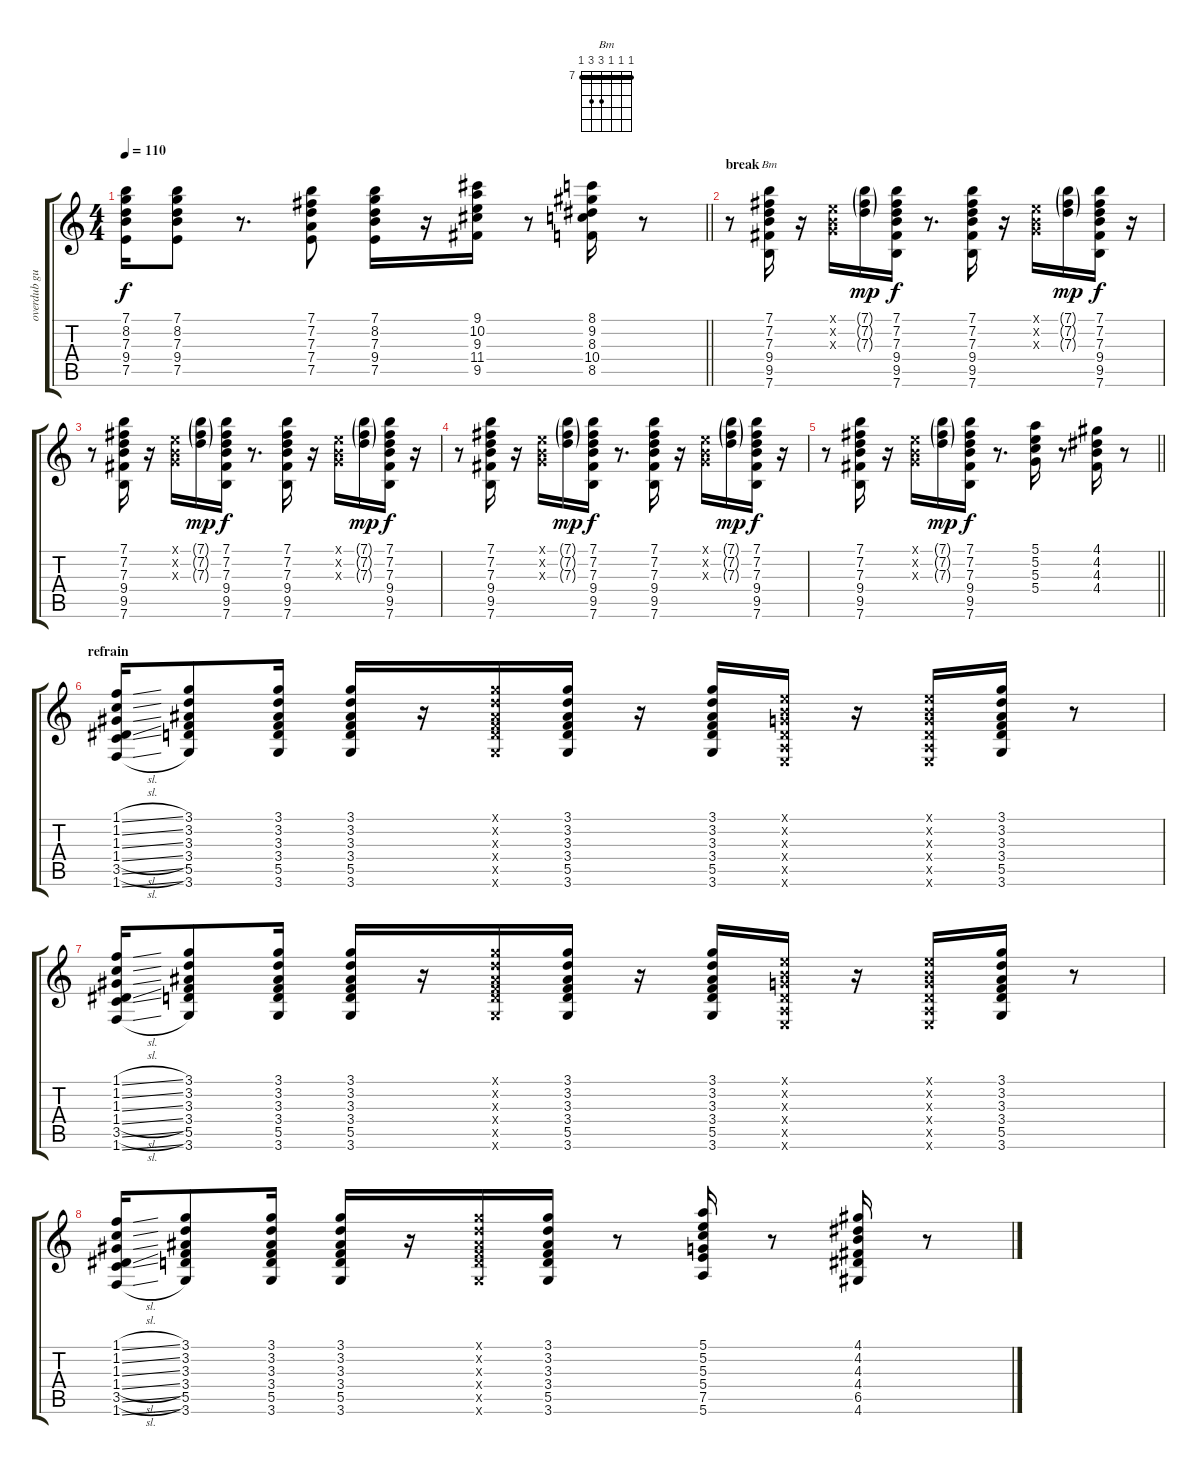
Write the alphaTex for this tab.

\track ("overdub guitar II" "overdub gu") {instrument electricguitarjazz}
\staff {score tabs}
\tuning (E4 B3 G3 D3 A2 E2) {hide}
\chord ("Bm" 7 7 7 9 9 7) {firstfret 7 barre 7}
\ts (4 4)
\tempo 110
\clef g2
\barLineRight lightlight
\ks aminor
(7.1 8.2 7.3 9.4 7.5).16{dy f} (7.1 8.2 7.3 9.4 7.5).8 r.8{d} (7.1 7.2 7.3 7.4 7.5).8 (7.1 8.2 7.3 9.4 7.5).16 r.16 (9.1 10.2 9.3 11.4 9.5).16 r.8 (8.1 9.2 8.3 10.4 8.5).16 r.8 |
\section ("" "break")
r.8 (7.1 7.2 7.3 9.4 9.5 7.6).16{ch "Bm"} r.16 (0.1{x} 0.2{x} 0.3{x}).16 (7.1{g} 7.2{g} 7.3{g}).16{dy mp} (7.1 7.2 7.3 9.4 9.5 7.6).16{dy f} r.8{d} (7.1 7.2 7.3 9.4 9.5 7.6).16 r.16 (0.1{x} 0.2{x} 0.3{x}).16 (7.1{g} 7.2{g} 7.3{g}).16{dy mp} (7.1 7.2 7.3 9.4 9.5 7.6).16{dy f} r.16 |
r.8 (7.1 7.2 7.3 9.4 9.5 7.6).16 r.16 (0.1{x} 0.2{x} 0.3{x}).16 (7.1{g} 7.2{g} 7.3{g}).16{dy mp} (7.1 7.2 7.3 9.4 9.5 7.6).16{dy f} r.8{d} (7.1 7.2 7.3 9.4 9.5 7.6).16 r.16 (0.1{x} 0.2{x} 0.3{x}).16 (7.1{g} 7.2{g} 7.3{g}).16{dy mp} (7.1 7.2 7.3 9.4 9.5 7.6).16{dy f} r.16 |
r.8 (7.1 7.2 7.3 9.4 9.5 7.6).16 r.16 (0.1{x} 0.2{x} 0.3{x}).16 (7.1{g} 7.2{g} 7.3{g}).16{dy mp} (7.1 7.2 7.3 9.4 9.5 7.6).16{dy f} r.8{d} (7.1 7.2 7.3 9.4 9.5 7.6).16 r.16 (0.1{x} 0.2{x} 0.3{x}).16 (7.1{g} 7.2{g} 7.3{g}).16{dy mp} (7.1 7.2 7.3 9.4 9.5 7.6).16{dy f} r.16 |
\barLineRight lightlight
r.8 (7.1 7.2 7.3 9.4 9.5 7.6).16 r.16 (0.1{x} 0.2{x} 0.3{x}).16 (7.1{g} 7.2{g} 7.3{g}).16{dy mp} (7.1 7.2 7.3 9.4 9.5 7.6).16{dy f} r.8{d} (5.1 5.2 5.3 5.4).16 r.8 (4.1 4.2 4.3 4.4).16 r.8 |
\section ("" "refrain")
(1.1{sl} 1.2{sl} 1.3{sl} 1.4{sl} 3.5{sl} 1.6{sl}).16 (3.1 3.2 3.3 3.4 5.5 3.6).8 (3.1 3.2 3.3 3.4 5.5 3.6).16 (3.1 3.2 3.3 3.4 5.5 3.6).16 r.16 (3.1{x} 3.2{x} 3.3{x} 3.4{x} 5.5{x} 3.6{x}).16 (3.1 3.2 3.3 3.4 5.5 3.6).16 r.16 (3.1 3.2 3.3 3.4 5.5 3.6).16 (0.1{x} 0.2{x} 0.3{x} 0.4{x} 0.5{x} 0.6{x}).16 r.16 (0.1{x} 0.2{x} 0.3{x} 0.4{x} 0.5{x} 0.6{x}).16 (3.1 3.2 3.3 3.4 5.5 3.6).16 r.8 |
(1.1{sl} 1.2{sl} 1.3{sl} 1.4{sl} 3.5{sl} 1.6{sl}).16 (3.1 3.2 3.3 3.4 5.5 3.6).8 (3.1 3.2 3.3 3.4 5.5 3.6).16 (3.1 3.2 3.3 3.4 5.5 3.6).16 r.16 (3.1{x} 3.2{x} 3.3{x} 3.4{x} 5.5{x} 3.6{x}).16 (3.1 3.2 3.3 3.4 5.5 3.6).16 r.16 (3.1 3.2 3.3 3.4 5.5 3.6).16 (0.1{x} 0.2{x} 0.3{x} 0.4{x} 0.5{x} 0.6{x}).16 r.16 (0.1{x} 0.2{x} 0.3{x} 0.4{x} 0.5{x} 0.6{x}).16 (3.1 3.2 3.3 3.4 5.5 3.6).16 r.8 |
(1.1{sl} 1.2{sl} 1.3{sl} 1.4{sl} 3.5{sl} 1.6{sl}).16 (3.1 3.2 3.3 3.4 5.5 3.6).8 (3.1 3.2 3.3 3.4 5.5 3.6).16 (3.1 3.2 3.3 3.4 5.5 3.6).16 r.16 (3.1{x} 3.2{x} 3.3{x} 3.4{x} 5.5{x} 3.6{x}).16 (3.1 3.2 3.3 3.4 5.5 3.6).16 r.8 (5.1 5.2 5.3 5.4 7.5 5.6).16 r.8 (4.1 4.2 4.3 4.4 6.5 4.6).16 r.8
